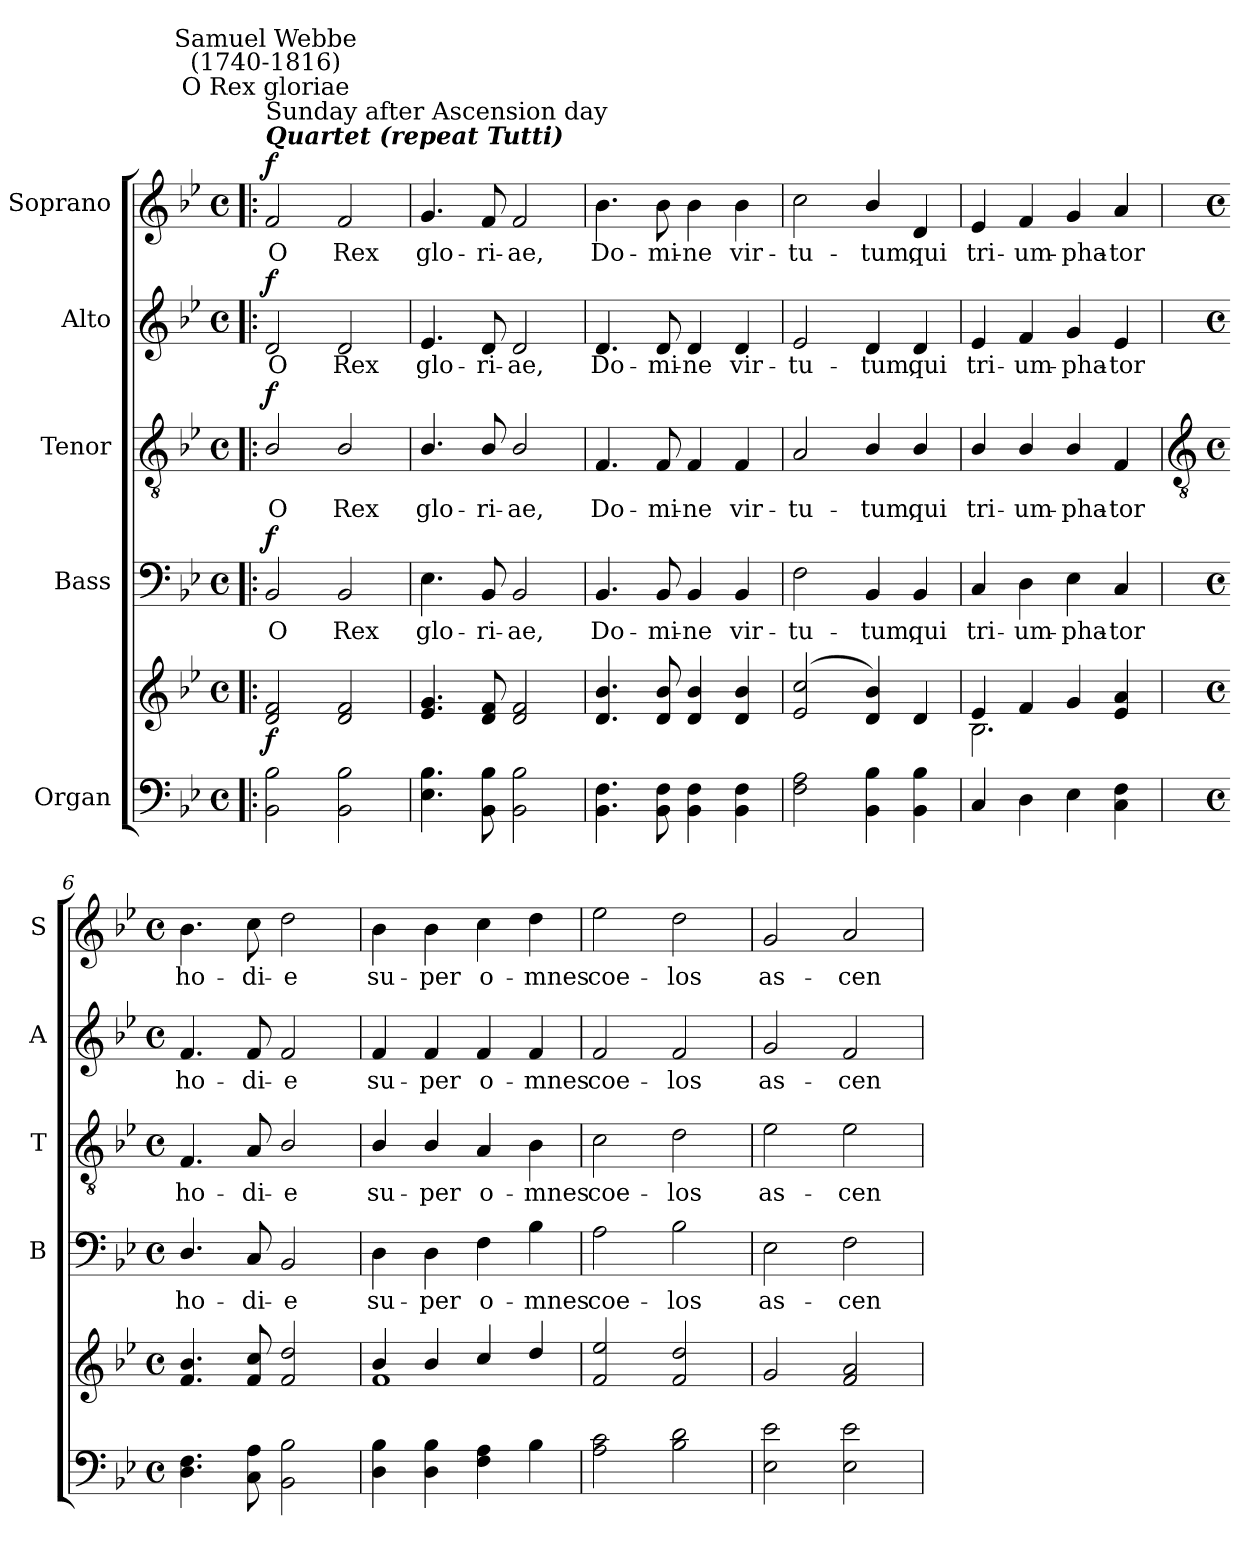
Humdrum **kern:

**kern	**kern	**dynam	**kern	**text	**dynam	**kern	**text	**dynam	**kern	**text	**dynam	**kern	**text	**dynam
*part5	*part5	*part5	*part4	*part4	*part4	*part3	*part3	*part3	*part2	*part2	*part2	*part1	*part1	*part1
*staff6	*staff5	*staff5/6	*staff4	*staff4	*staff4	*staff3	*staff3	*staff3	*staff2	*staff2	*staff2	*staff1	*staff1	*staff1
*I"Organ	*	*	*I"Bass	*	*	*I"Tenor	*	*	*I"Alto	*	*	*I"Soprano	*	*
*	*	*	*I'B	*	*	*I'T	*	*	*I'A	*	*	*I'S	*	*
*clefF4	*clefG2	*	*clefF4	*	*	*clefGv2	*	*	*clefG2	*	*	*clefG2	*	*
*k[b-e-]	*k[b-e-]	*	*k[b-e-]	*	*	*k[b-e-]	*	*	*k[b-e-]	*	*	*k[b-e-]	*	*
*B-:	*B-:	*	*B-:	*	*	*B-:	*	*	*B-:	*	*	*B-:	*	*
*M4/4	*M4/4	*	*M4/4	*	*	*M4/4	*	*	*M4/4	*	*	*M4/4	*	*
*met(c)	*met(c)	*	*met(c)	*	*	*met(c)	*	*	*met(c)	*	*	*met(c)	*	*
=1!|:	=1!|:	=1!|:	=1!|:	=1!|:	=1!|:	=1!|:	=1!|:	=1!|:	=1!|:	=1!|:	=1!|:	=1!|:	=1!|:	=1!|:
*	*^	*	*	*	*	*	*	*	*	*	*	*	*	*
!	!	!	!	!	!	!	!	!	!	!	!	!	!LO:TX:a:Bi:t=Quartet (repeat Tutti)	!	!
!	!	!	!	!	!	!	!	!	!	!	!	!	!LO:TX:a:t=Sunday after Ascension day	!	!
!	!	!	!	!	!	!	!	!	!	!	!	!	!LO:TX:a:cj:t=O Rex gloriae	!	!
!	!	!	!	!	!	!	!	!	!	!	!	!	!LO:TX:a:cj:t=Samuel Webbe\n(1740-1816)	!	!
!	!	!	!LO:DY:b	!	!LO:LY:b	!LO:DY:b	!	!LO:LY:b	!LO:DY:b	!	!LO:LY:b	!LO:DY:b	!	!LO:LY:b	!LO:DY:b
2BB- 2B-	2d 2f	1ryy	f	2BB-	O	f	2B-/	O	f	2d	O	f	2f	O	f
!	!	!	!	!	!LO:LY:b	!	!	!LO:LY:b	!	!	!LO:LY:b	!	!	!LO:LY:b	!
2BB- 2B-	2d 2f	.	.	2BB-	Rex	.	2B-/	Rex	.	2d	Rex	.	2f	Rex	.
=2	=2	=2	=2	=2	=2	=2	=2	=2	=2	=2	=2	=2	=2	=2	=2
!	!	!	!	!	!LO:LY:b	!	!	!LO:LY:b	!	!	!LO:LY:b	!	!	!LO:LY:b	!
4.E- 4.B-	4.e- 4.g	1ryy	.	4.E-	glo-	.	4.B-/	glo-	.	4.e-	glo-	.	4.g	glo-	.
!	!	!	!	!	!LO:LY:b	!	!	!LO:LY:b	!	!	!LO:LY:b	!	!	!LO:LY:b	!
8BB- 8B-	8d 8f	.	.	8BB-	-ri-	.	8B-/	-ri-	.	8d	-ri-	.	8f	-ri-	.
!	!	!	!	!	!LO:LY:b	!	!	!LO:LY:b	!	!	!LO:LY:b	!	!	!LO:LY:b	!
2BB- 2B-	2d 2f	.	.	2BB-	-ae,	.	2B-/	-ae,	.	2d	-ae,	.	2f	-ae,	.
=3	=3	=3	=3	=3	=3	=3	=3	=3	=3	=3	=3	=3	=3	=3	=3
!	!	!	!	!	!LO:LY:b	!	!	!LO:LY:b	!	!	!LO:LY:b	!	!	!LO:LY:b	!
4.BB- 4.F	4.d 4.b-	1ryy	.	4.BB-	Do-	.	4.F	Do-	.	4.d	Do-	.	4.b-	Do-	.
!	!	!	!	!	!LO:LY:b	!	!	!LO:LY:b	!	!	!LO:LY:b	!	!	!LO:LY:b	!
8BB- 8F	8d 8b-	.	.	8BB-	-mi-	.	8F	-mi-	.	8d	-mi-	.	8b-	-mi-	.
!	!	!	!	!	!LO:LY:b	!	!	!LO:LY:b	!	!	!LO:LY:b	!	!	!LO:LY:b	!
4BB- 4F	4d 4b-	.	.	4BB-	-ne	.	4F	-ne	.	4d	-ne	.	4b-	-ne	.
!	!	!	!	!	!LO:LY:b	!	!	!LO:LY:b	!	!	!LO:LY:b	!	!	!LO:LY:b	!
4BB- 4F	4d 4b-	.	.	4BB-	vir-	.	4F	vir-	.	4d	vir-	.	4b-	vir-	.
=4	=4	=4	=4	=4	=4	=4	=4	=4	=4	=4	=4	=4	=4	=4	=4
!	!	!	!	!	!LO:LY:b	!	!	!LO:LY:b	!	!	!LO:LY:b	!	!	!LO:LY:b	!
2F 2A	(<2e- 2cc	1ryy	.	2F	-tu-	.	2A	-tu-	.	2e-	-tu-	.	2cc	-tu-	.
!	!	!	!	!	!LO:LY:b	!	!	!LO:LY:b	!	!	!LO:LY:b	!	!	!LO:LY:b	!
4BB- 4B-	4d/ 4b-/)	.	.	4BB-	-tum,	.	4B-/	-tum,	.	4d	-tum,	.	4b-/	-tum,	.
!	!	!	!	!	!LO:LY:b	!	!	!LO:LY:b	!	!	!LO:LY:b	!	!	!LO:LY:b	!
4BB- 4B-	4d	.	.	4BB-	qui	.	4B-/	qui	.	4d	qui	.	4d	qui	.
=5	=5	=5	=5	=5	=5	=5	=5	=5	=5	=5	=5	=5	=5	=5	=5
!	!	!	!	!	!LO:LY:b	!	!	!LO:LY:b	!	!	!LO:LY:b	!	!	!LO:LY:b	!
4C	4e-	2.B-\	.	4C	tri-	.	4B-/	tri-	.	4e-	tri-	.	4e-	tri-	.
!	!	!	!	!	!LO:LY:b	!	!	!LO:LY:b	!	!	!LO:LY:b	!	!	!LO:LY:b	!
4D	4f	.	.	4D	-um-	.	4B-/	-um-	.	4f	-um-	.	4f	-um-	.
!	!	!	!	!	!LO:LY:b	!	!	!LO:LY:b	!	!	!LO:LY:b	!	!	!LO:LY:b	!
4E-	4g	.	.	4E-	-pha-	.	4B-/	-pha-	.	4g	-pha-	.	4g	-pha-	.
!	!	!	!	!	!LO:LY:b	!	!	!LO:LY:b	!	!	!LO:LY:b	!	!	!LO:LY:b	!
4C 4F	4e- 4a	4ryy	.	4C	-tor	.	4F	-tor	.	4e-	-tor	.	4a	-tor	.
!!LO:LB:g=z
=6	=6	=6	=6	=6	=6	=6	=6	=6	=6	=6	=6	=6	=6	=6	=6
*	*	*	*	*	*	*	*clefGv2	*	*	*	*	*	*	*	*
*M4/4	*M4/4	*	*	*M4/4	*	*	*M4/4	*	*	*M4/4	*	*	*M4/4	*	*
*met(c)	*met(c)	*	*	*met(c)	*	*	*met(c)	*	*	*met(c)	*	*	*met(c)	*	*
!	!	!	!	!	!LO:LY:b	!	!	!LO:LY:b	!	!	!LO:LY:b	!	!	!LO:LY:b	!
4.D 4.F	4.f 4.b-	1ryy	.	4.D/	ho-	.	4.F	ho-	.	4.f	ho-	.	4.b-	ho-	.
!	!	!	!	!	!LO:LY:b	!	!	!LO:LY:b	!	!	!LO:LY:b	!	!	!LO:LY:b	!
8C 8A	8f 8cc	.	.	8C	-di-	.	8A	-di-	.	8f	-di-	.	8cc	-di-	.
!	!	!	!	!	!LO:LY:b	!	!	!LO:LY:b	!	!	!LO:LY:b	!	!	!LO:LY:b	!
2BB- 2B-	2f 2dd	.	.	2BB-	-e	.	2B-/	-e	.	2f	-e	.	2dd	-e	.
=7	=7	=7	=7	=7	=7	=7	=7	=7	=7	=7	=7	=7	=7	=7	=7
!	!	!	!	!	!LO:LY:b	!	!	!LO:LY:b	!	!	!LO:LY:b	!	!	!LO:LY:b	!
4D 4B-	4b-/	1f	.	4D	su-	.	4B-/	su-	.	4f	su-	.	4b-	su-	.
!	!	!	!	!	!LO:LY:b	!	!	!LO:LY:b	!	!	!LO:LY:b	!	!	!LO:LY:b	!
4D 4B-	4b-/	.	.	4D	-per	.	4B-/	-per	.	4f	-per	.	4b-	-per	.
!	!	!	!	!	!LO:LY:b	!	!	!LO:LY:b	!	!	!LO:LY:b	!	!	!LO:LY:b	!
4F 4A	4cc/	.	.	4F	o-	.	4A	o-	.	4f	o-	.	4cc	o-	.
!	!	!	!	!	!LO:LY:b	!	!	!LO:LY:b	!	!	!LO:LY:b	!	!	!LO:LY:b	!
4B-	4dd/	.	.	4B-	-mnes	.	4B-	-mnes	.	4f	-mnes	.	4dd	-mnes	.
=8	=8	=8	=8	=8	=8	=8	=8	=8	=8	=8	=8	=8	=8	=8	=8
!	!	!	!	!	!LO:LY:b	!	!	!LO:LY:b	!	!	!LO:LY:b	!	!	!LO:LY:b	!
2A 2c	2f 2ee-	1ryy	.	2A	coe-	.	2c	coe-	.	2f	coe-	.	2ee-	coe-	.
!	!	!	!	!	!LO:LY:b	!	!	!LO:LY:b	!	!	!LO:LY:b	!	!	!LO:LY:b	!
2B- 2d	2f 2dd	.	.	2B-	-los	.	2d	-los	.	2f	-los	.	2dd	-los	.
=9	=9	=9	=9	=9	=9	=9	=9	=9	=9	=9	=9	=9	=9	=9	=9
!	!	!	!	!	!LO:LY:b	!	!	!LO:LY:b	!	!	!LO:LY:b	!	!	!LO:LY:b	!
2E- 2e-	2g	1ryy	.	2E-	as-	.	2e-	as-	.	2g	as-	.	2g	as-	.
!	!	!	!	!	!LO:LY:b	!	!	!LO:LY:b	!	!	!LO:LY:b	!	!	!LO:LY:b	!
2E- 2e-	2f 2a	.	.	2F	-cen-	.	2e-	-cen-	.	2f	-cen-	.	2a	-cen-	.
*	*v	*v	*	*	*	*	*	*	*	*	*	*	*	*	*
=	=	=	=	=	=	=	=	=	=	=	=	=	=	=
*-	*-	*-	*-	*-	*-	*-	*-	*-	*-	*-	*-	*-	*-	*-
